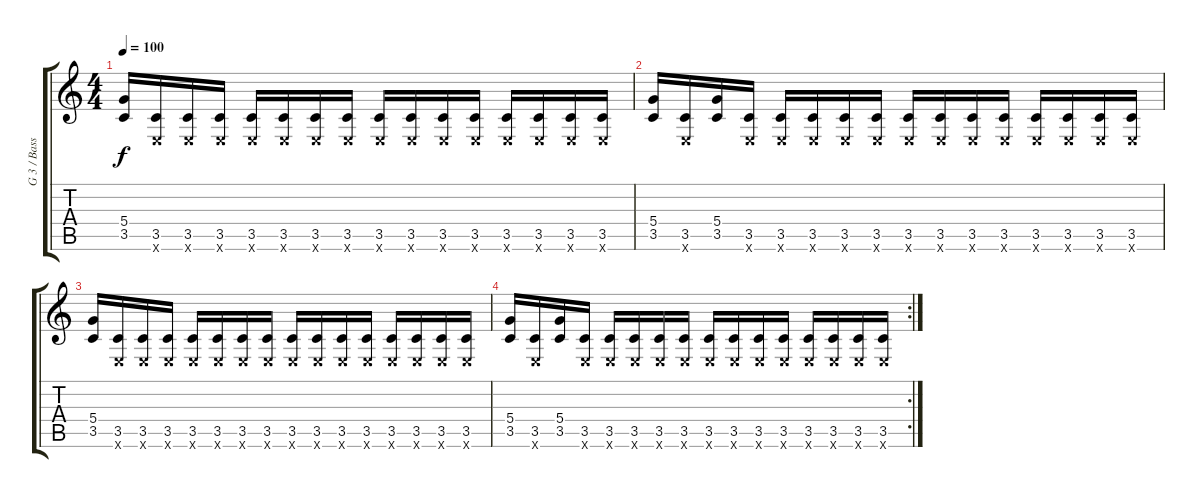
\track ("G 3 / Bass" "G 3 / Bass") {instrument distortionguitar}
\staff {score tabs}
\tuning (E4 B3 G3 D3 A2 E2) {hide}
\ts (4 4)
\section ("" "")
\tempo 100
\clef g2
\ks c
(5.4 3.5).16{dy f} (3.5 0.6{x}).16 (3.5 0.6{x}).16 (3.5 0.6{x}).16 (3.5 0.6{x}).16 (3.5 0.6{x}).16 (3.5 0.6{x}).16 (3.5 0.6{x}).16 (3.5 0.6{x}).16 (3.5 0.6{x}).16 (3.5 0.6{x}).16 (3.5 0.6{x}).16 (3.5 0.6{x}).16 (3.5 0.6{x}).16 (3.5 0.6{x}).16 (3.5 0.6{x}).16 |
(5.4 3.5).16 (3.5 0.6{x}).16 (5.4 3.5).16 (3.5 0.6{x}).16 (3.5 0.6{x}).16 (3.5 0.6{x}).16 (3.5 0.6{x}).16 (3.5 0.6{x}).16 (3.5 0.6{x}).16 (3.5 0.6{x}).16 (3.5 0.6{x}).16 (3.5 0.6{x}).16 (3.5 0.6{x}).16 (3.5 0.6{x}).16 (3.5 0.6{x}).16 (3.5 0.6{x}).16 |
(5.4 3.5).16 (3.5 0.6{x}).16 (3.5 0.6{x}).16 (3.5 0.6{x}).16 (3.5 0.6{x}).16 (3.5 0.6{x}).16 (3.5 0.6{x}).16 (3.5 0.6{x}).16 (3.5 0.6{x}).16 (3.5 0.6{x}).16 (3.5 0.6{x}).16 (3.5 0.6{x}).16 (3.5 0.6{x}).16 (3.5 0.6{x}).16 (3.5 0.6{x}).16 (3.5 0.6{x}).16 |
\rc 2
(5.4 3.5).16 (3.5 0.6{x}).16 (5.4 3.5).16 (3.5 0.6{x}).16 (3.5 0.6{x}).16 (3.5 0.6{x}).16 (3.5 0.6{x}).16 (3.5 0.6{x}).16 (3.5 0.6{x}).16 (3.5 0.6{x}).16 (3.5 0.6{x}).16 (3.5 0.6{x}).16 (3.5 0.6{x}).16 (3.5 0.6{x}).16 (3.5 0.6{x}).16 (3.5 0.6{x}).16
